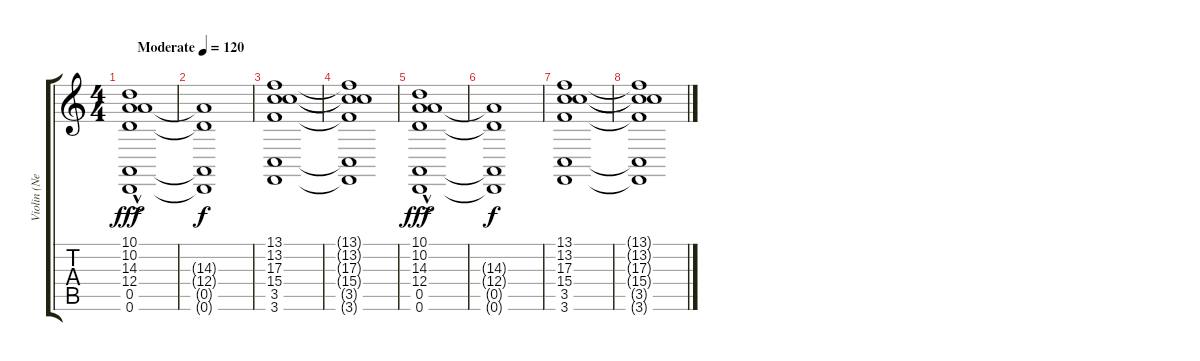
\track ("Violin (Neufeld/Pallett)" "Violin (Ne") {instrument stringensemble1}
\staff {score tabs}
\tuning (E4 B3 G3 D3 A2 D2) {hide}
\ts (4 4)
\tempo (120 "Moderate")
\clef g2
\ks c
(10.1 10.2 14.3 12.4{hac} 0.5{ac} 0.6{hac}).1{dy fff instrument stringensemble1} |
(14.3{t} 12.4{t} 0.5{t} 0.6{t}).1{dy f} |
(13.1 13.2 17.3 15.4 3.5 3.6).1 |
(13.1{t} 13.2{t} 17.3{t} 15.4{t} 3.5{t} 3.6{t}).1 |
(10.1 10.2 14.3 12.4{hac} 0.5{ac} 0.6{hac}).1{dy fff} |
(14.3{t} 12.4{t} 0.5{t} 0.6{t}).1{dy f} |
(13.1 13.2 17.3 15.4 3.5 3.6).1 |
(13.1{t} 13.2{t} 17.3{t} 15.4{t} 3.5{t} 3.6{t}).1
